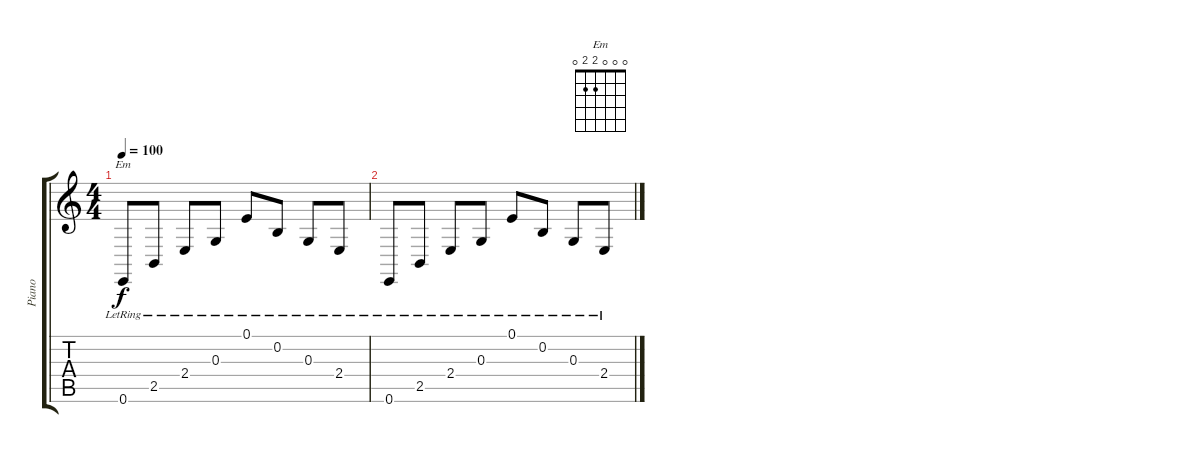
\track ("Piano" "Piano") {instrument brightacousticpiano}
\staff {score tabs}
\tuning (E4 B3 G3 D3 A2 E2) {hide}
\chord ("Em" 0 0 0 2 2 0)
\ts (4 4)
\tempo 100
\clef g2
\ks c
0.6{lr}.8{ch "Em" dy f} 2.5{lr}.8 2.4{lr}.8 0.3{lr}.8 0.1{lr}.8 0.2{lr}.8 0.3{lr}.8 2.4{lr}.8 |
0.6{lr}.8 2.5{lr}.8 2.4{lr}.8 0.3{lr}.8 0.1{lr}.8 0.2{lr}.8 0.3{lr}.8 2.4{lr}.8
